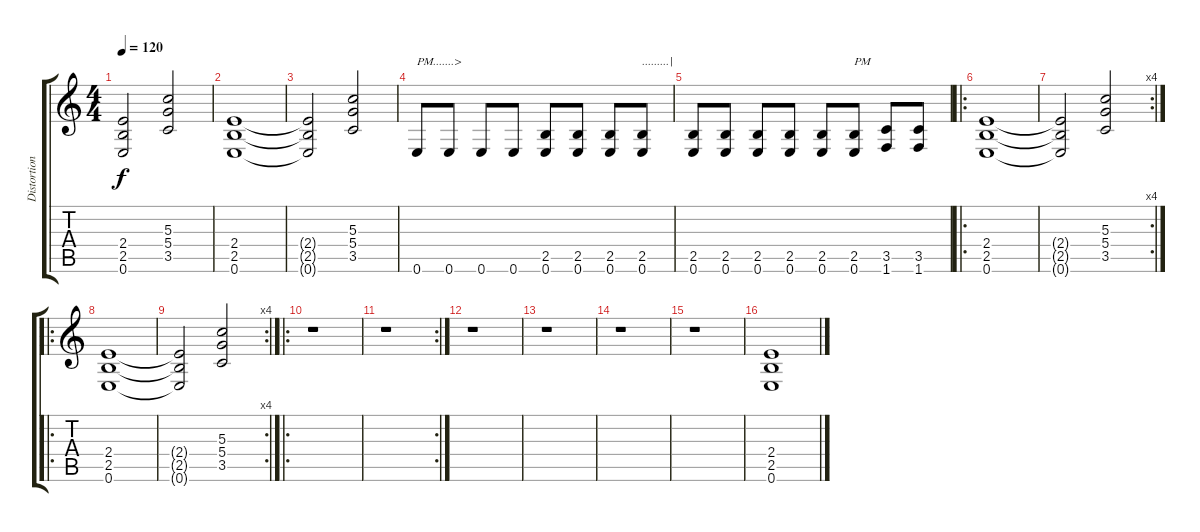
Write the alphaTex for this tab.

\track ("Distortion Guitar#2" "Distortion") {instrument distortionguitar}
\staff {score tabs}
\tuning (E4 B3 G3 D3 A2 E2) {hide}
\ts (4 4)
\tempo 120
\clef g2
\ks c
(2.4{t} 2.5{t} 0.6{t}).2{dy f} (5.3 5.4 3.5).2 |
(2.4 2.5 0.6).1 |
(2.4{t} 2.5{t} 0.6{t}).2 (5.3 5.4 3.5).2 |
0.6.8{txt "PM.......>"} 0.6.8 0.6.8 0.6.8 (2.5 0.6).8 (2.5 0.6).8 (2.5 0.6).8 (2.5 0.6).8{txt ".........|"} |
(2.5 0.6).8 (2.5 0.6).8 (2.5 0.6).8 (2.5 0.6).8 (2.5 0.6).8 (2.5 0.6).8{txt "PM"} (3.5 1.6).8 (3.5 1.6).8 |
\ro
(2.4 2.5 0.6).1 |
\rc 4
(2.4{t} 2.5{t} 0.6{t}).2 (5.3 5.4 3.5).2 |
\ro
(2.4 2.5 0.6).1 |
\rc 4
(2.4{t} 2.5{t} 0.6{t}).2 (5.3 5.4 3.5).2 |
\ro
r.1 |
\rc 2
r.1 |
r.1 |
r.1 |
r.1 |
r.1 |
(2.4 2.5 0.6).1
